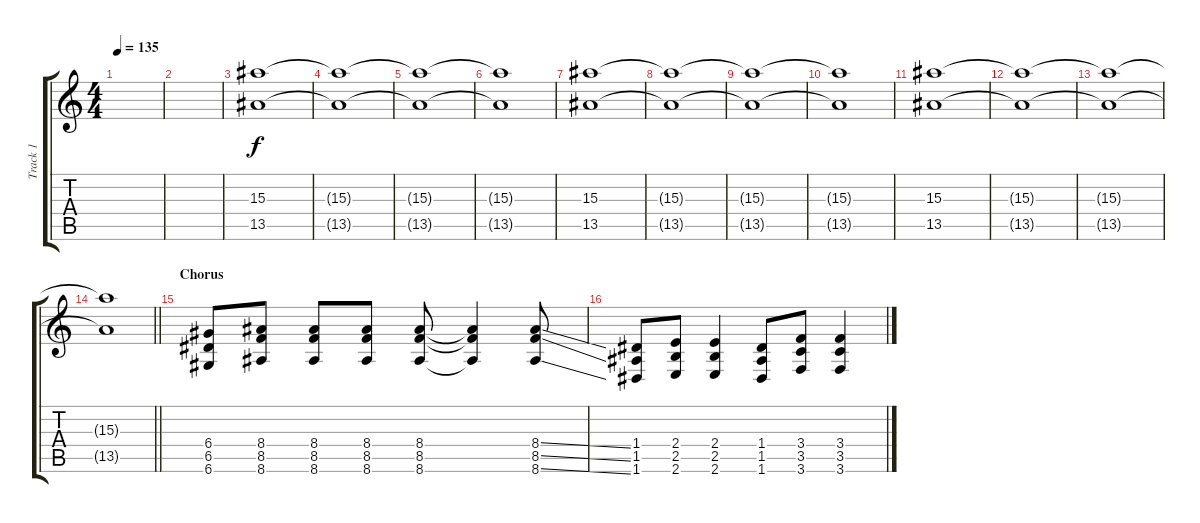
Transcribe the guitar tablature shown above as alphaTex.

\track ("Track 1" "Track 1") {instrument overdrivenguitar}
\staff {score tabs}
\tuning (E4 B3 G3 D3 A2 D2) {hide}
\ts (4 4)
\tempo 135
\clef g2
\ks c
|
|
(15.3 13.5).1{volume 9 instrument overdrivenguitar} |
(15.3{t} 13.5{t}).1 |
(15.3{t} 13.5{t}).1 |
(15.3{t} 13.5{t}).1 |
(15.3 13.5).1 |
(15.3{t} 13.5{t}).1 |
(15.3{t} 13.5{t}).1 |
(15.3{t} 13.5{t}).1 |
(15.3 13.5).1 |
(15.3{t} 13.5{t}).1 |
(15.3{t} 13.5{t}).1 |
\barLineRight lightlight
(15.3{t} 13.5{t}).1 |
\section ("" "Chorus")
(6.4 6.5 6.6).8 (8.4 8.5 8.6).8 (8.4 8.5 8.6).8 (8.4 8.5 8.6).8 (8.4 8.5 8.6).8 (8.4{t} 8.5{t} 8.6{t}).4 (8.4{ss} 8.5{ss} 8.6{ss}).8 |
(1.4 1.5 1.6).8 (2.4 2.5 2.6).8 (2.4 2.5 2.6).4 (1.4 1.5 1.6).8 (3.4 3.5 3.6).8 (3.4 3.5 3.6).4
